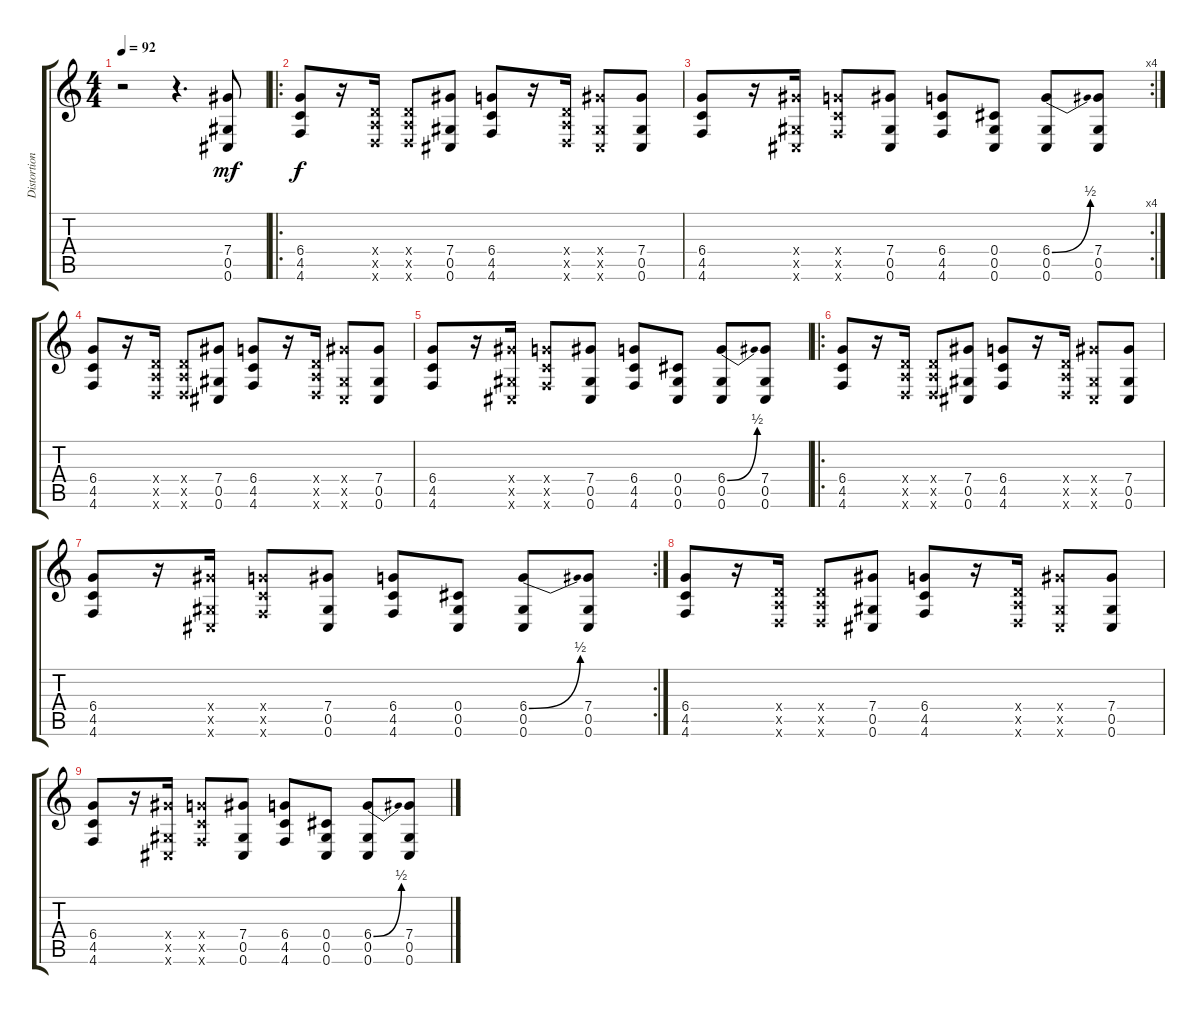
\track ("Distortion Rhythm" "Distortion") {instrument distortionguitar}
\staff {score tabs}
\tuning (Db4 Ab3 F3 Db3 Ab2 Db2) {hide}
\ts (4 4)
\tempo 92
\clef g2
\ks c
r.2{dy mf instrument distortionguitar} r.4{d} (7.4 0.5 0.6).8 |
\ro
(6.4 4.5 4.6).8{dy f} r.16 (1.4{x} 1.5{x} 1.6{x}).16 (1.4{x} 1.5{x} 1.6{x}).8 (7.4 0.5 0.6).8 (6.4 4.5 4.6).8 r.16 (1.4{x} 1.5{x} 1.6{x}).16 (7.4{x} 0.5{x} 0.6{x}).8 (7.4 0.5 0.6).8 |
\rc 4
(6.4 4.5 4.6).8 r.16 (7.4{x} 0.5{x} 0.6{x}).16 (6.4{x} 4.5{x} 4.6{x}).8 (7.4 0.5 0.6).8 (6.4 4.5 4.6).8 (0.4 0.5 0.6).8 (6.4{be (bend 0 0 60 2)} 0.5 0.6).8 (7.4 0.5 0.6).8 |
(6.4 4.5 4.6).8 r.16 (1.4{x} 1.5{x} 1.6{x}).16 (1.4{x} 1.5{x} 1.6{x}).8 (7.4 0.5 0.6).8 (6.4 4.5 4.6).8 r.16 (1.4{x} 1.5{x} 1.6{x}).16 (7.4{x} 0.5{x} 0.6{x}).8 (7.4 0.5 0.6).8 |
(6.4 4.5 4.6).8 r.16 (7.4{x} 0.5{x} 0.6{x}).16 (6.4{x} 4.5{x} 4.6{x}).8 (7.4 0.5 0.6).8 (6.4 4.5 4.6).8 (0.4 0.5 0.6).8 (6.4{be (bend 0 0 60 2)} 0.5 0.6).8 (7.4 0.5 0.6).8 |
\ro
(6.4 4.5 4.6).8 r.16 (1.4{x} 1.5{x} 1.6{x}).16 (1.4{x} 1.5{x} 1.6{x}).8 (7.4 0.5 0.6).8 (6.4 4.5 4.6).8 r.16 (1.4{x} 1.5{x} 1.6{x}).16 (7.4{x} 0.5{x} 0.6{x}).8 (7.4 0.5 0.6).8 |
\rc 2
(6.4 4.5 4.6).8 r.16 (7.4{x} 0.5{x} 0.6{x}).16 (6.4{x} 4.5{x} 4.6{x}).8 (7.4 0.5 0.6).8 (6.4 4.5 4.6).8 (0.4 0.5 0.6).8 (6.4{be (bend 0 0 60 2)} 0.5 0.6).8 (7.4 0.5 0.6).8 |
(6.4 4.5 4.6).8 r.16 (1.4{x} 1.5{x} 1.6{x}).16 (1.4{x} 1.5{x} 1.6{x}).8 (7.4 0.5 0.6).8 (6.4 4.5 4.6).8 r.16 (1.4{x} 1.5{x} 1.6{x}).16 (7.4{x} 0.5{x} 0.6{x}).8 (7.4 0.5 0.6).8 |
(6.4 4.5 4.6).8 r.16 (7.4{x} 0.5{x} 0.6{x}).16 (6.4{x} 4.5{x} 4.6{x}).8 (7.4 0.5 0.6).8 (6.4 4.5 4.6).8 (0.4 0.5 0.6).8 (6.4{be (bend 0 0 60 2)} 0.5 0.6).8 (7.4 0.5 0.6).8
